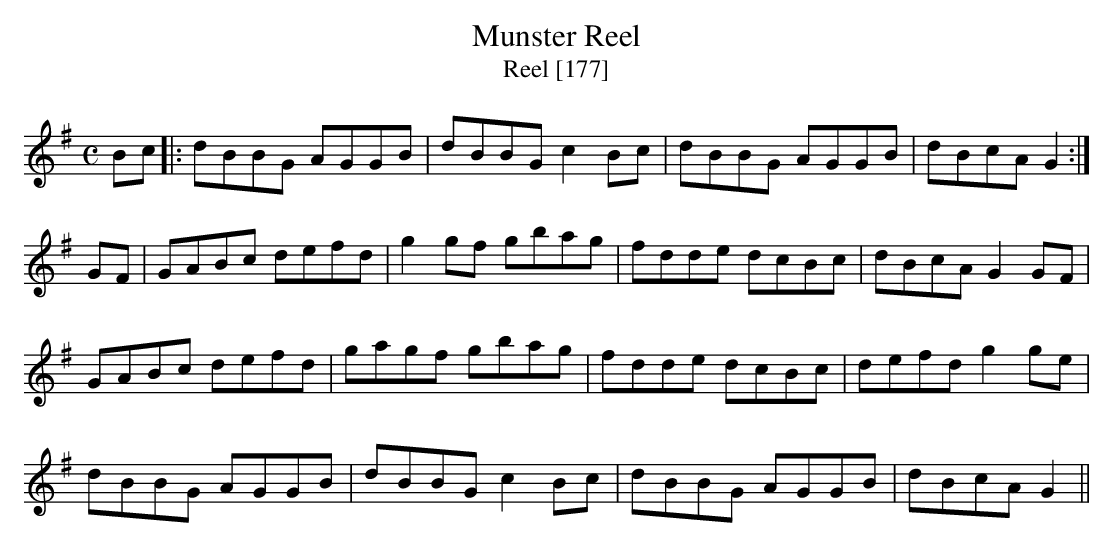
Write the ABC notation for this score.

X:1
T:Munster Reel
T:Reel [177]
M:C
L:1/8
K:G
Bc|:dBBG AGGB|dBBG c2 Bc|dBBG AGGB|dBcA G2:|
GF|GABc defd|g2 gf gbag|fdde dcBc|dBcA G2 GF|
GABc defd|gagf gbag|fdde dcBc|defd g2 ge|
dBBG AGGB|dBBG c2 Bc|dBBG AGGB|dBcA G2||
